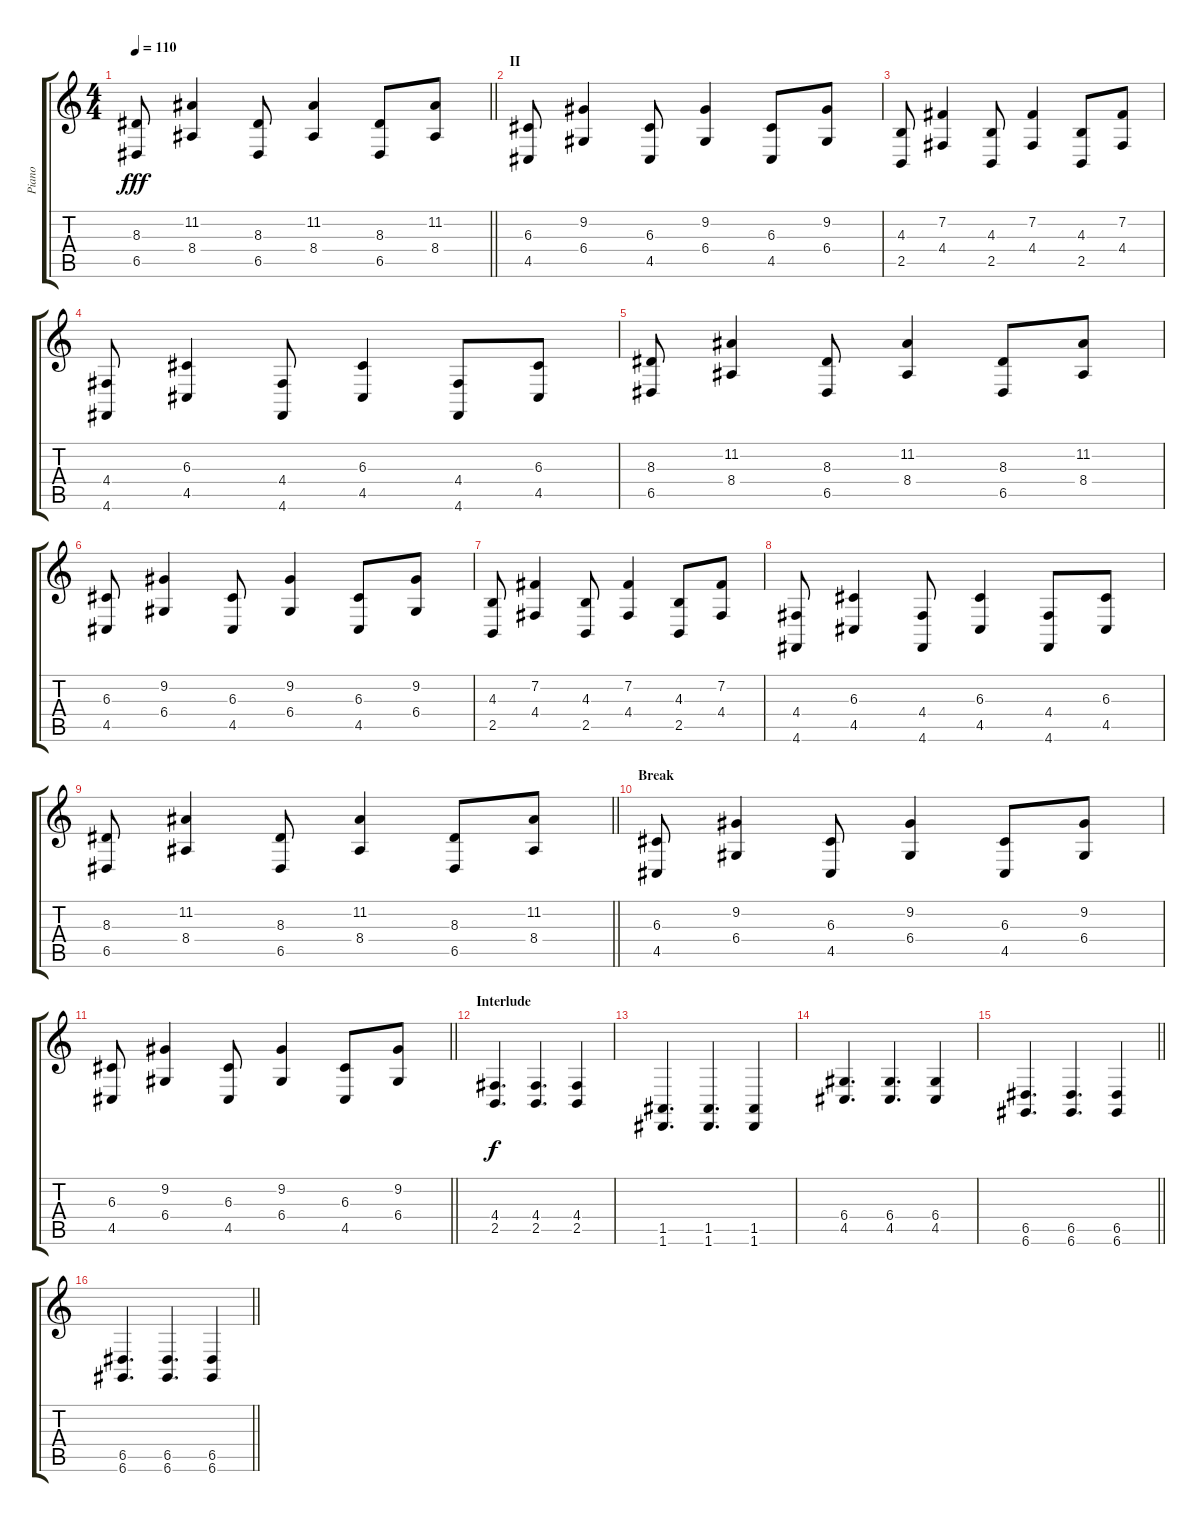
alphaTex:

\track ("Piano" "Piano") {instrument acousticgrandpiano}
\staff {score tabs}
\tuning (E4 B3 G3 D3 A2 D2) {hide}
\ts (4 4)
\tempo 110
\clef g2
\barLineRight lightlight
\ks c
(8.3 6.5).8{dy fff} (11.2 8.4).4 (8.3 6.5).8 (11.2 8.4).4 (8.3 6.5).8 (11.2 8.4).8 |
\section ("" "II")
(6.3 4.5).8 (9.2 6.4).4 (6.3 4.5).8 (9.2 6.4).4 (6.3 4.5).8 (9.2 6.4).8 |
(4.3 2.5).8 (7.2 4.4).4 (4.3 2.5).8 (7.2 4.4).4 (4.3 2.5).8 (7.2 4.4).8 |
(4.4 4.6).8 (6.3 4.5).4 (4.4 4.6).8 (6.3 4.5).4 (4.4 4.6).8 (6.3 4.5).8 |
(8.3 6.5).8 (11.2 8.4).4 (8.3 6.5).8 (11.2 8.4).4 (8.3 6.5).8 (11.2 8.4).8 |
(6.3 4.5).8 (9.2 6.4).4 (6.3 4.5).8 (9.2 6.4).4 (6.3 4.5).8 (9.2 6.4).8 |
(4.3 2.5).8 (7.2 4.4).4 (4.3 2.5).8 (7.2 4.4).4 (4.3 2.5).8 (7.2 4.4).8 |
(4.4 4.6).8 (6.3 4.5).4 (4.4 4.6).8 (6.3 4.5).4 (4.4 4.6).8 (6.3 4.5).8 |
\barLineRight lightlight
(8.3 6.5).8 (11.2 8.4).4 (8.3 6.5).8 (11.2 8.4).4 (8.3 6.5).8 (11.2 8.4).8 |
\section ("" "Break")
(6.3 4.5).8 (9.2 6.4).4 (6.3 4.5).8 (9.2 6.4).4 (6.3 4.5).8 (9.2 6.4).8 |
\barLineRight lightlight
(6.3 4.5).8 (9.2 6.4).4 (6.3 4.5).8 (9.2 6.4).4 (6.3 4.5).8 (9.2 6.4).8 |
\section ("" "Interlude")
(4.4 2.5).4{d dy f} (4.4 2.5).4{d} (4.4 2.5).4 |
(1.5 1.6).4{d} (1.5 1.6).4{d} (1.5 1.6).4 |
(6.4 4.5).4{d} (6.4 4.5).4{d} (6.4 4.5).4 |
\barLineRight lightlight
(6.5 6.6).4{d} (6.5 6.6).4{d} (6.5 6.6).4 |
\barLineRight lightlight
(6.5 6.6).4{d} (6.5 6.6).4{d} (6.5 6.6).4
